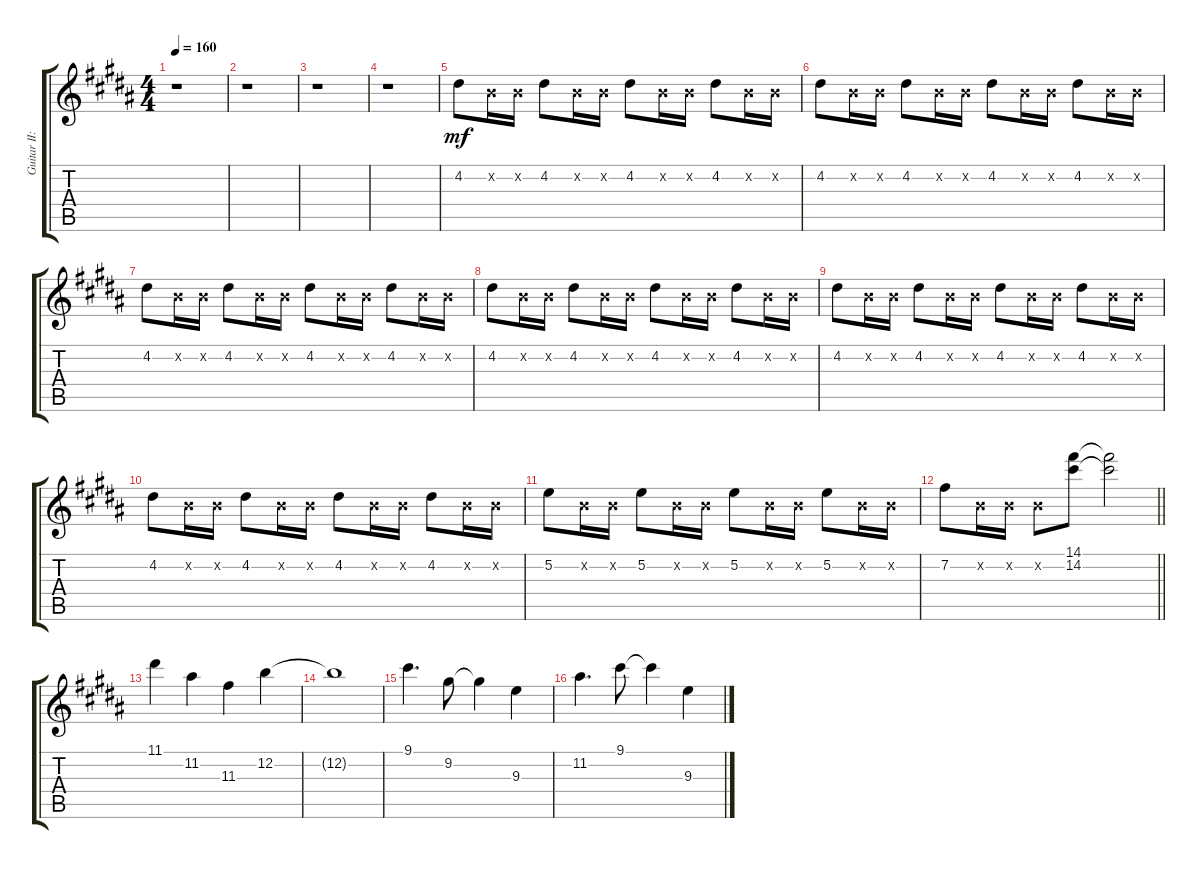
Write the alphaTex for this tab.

\track ("Guitar II: Azusa Nakano" "Guitar II:") {instrument distortionguitar}
\staff {score tabs}
\tuning (E4 B3 G3 D3 A2 E2) {hide}
\ts (4 4)
\tempo 160
\clef g2
\ks b
r.1{dy mf} |
r.1 |
r.1 |
r.1 |
4.2.8 0.2{x}.16 0.2{x}.16 4.2.8 0.2{x}.16 0.2{x}.16 4.2.8 0.2{x}.16 0.2{x}.16 4.2.8 0.2{x}.16 0.2{x}.16 |
4.2.8 0.2{x}.16 0.2{x}.16 4.2.8 0.2{x}.16 0.2{x}.16 4.2.8 0.2{x}.16 0.2{x}.16 4.2.8 0.2{x}.16 0.2{x}.16 |
4.2.8 0.2{x}.16 0.2{x}.16 4.2.8 0.2{x}.16 0.2{x}.16 4.2.8 0.2{x}.16 0.2{x}.16 4.2.8 0.2{x}.16 0.2{x}.16 |
4.2.8 0.2{x}.16 0.2{x}.16 4.2.8 0.2{x}.16 0.2{x}.16 4.2.8 0.2{x}.16 0.2{x}.16 4.2.8 0.2{x}.16 0.2{x}.16 |
4.2.8 0.2{x}.16 0.2{x}.16 4.2.8 0.2{x}.16 0.2{x}.16 4.2.8 0.2{x}.16 0.2{x}.16 4.2.8 0.2{x}.16 0.2{x}.16 |
4.2.8 0.2{x}.16 0.2{x}.16 4.2.8 0.2{x}.16 0.2{x}.16 4.2.8 0.2{x}.16 0.2{x}.16 4.2.8 0.2{x}.16 0.2{x}.16 |
5.2.8 0.2{x}.16 0.2{x}.16 5.2.8 0.2{x}.16 0.2{x}.16 5.2.8 0.2{x}.16 0.2{x}.16 5.2.8 0.2{x}.16 0.2{x}.16 |
\barLineRight lightlight
7.2.8 0.2{x}.16 0.2{x}.16 0.2{x}.8 (14.1 14.2).8 (14.1{t} 14.2{t}).2 |
\section ("" "")
11.1.4 11.2.4 11.3.4 12.2.4 |
12.2{t}.1 |
9.1.4{d} 9.2.8 9.2{t}.4 9.3.4 |
11.2.4{d} 9.1.8 9.1{t}.4 9.3.4
